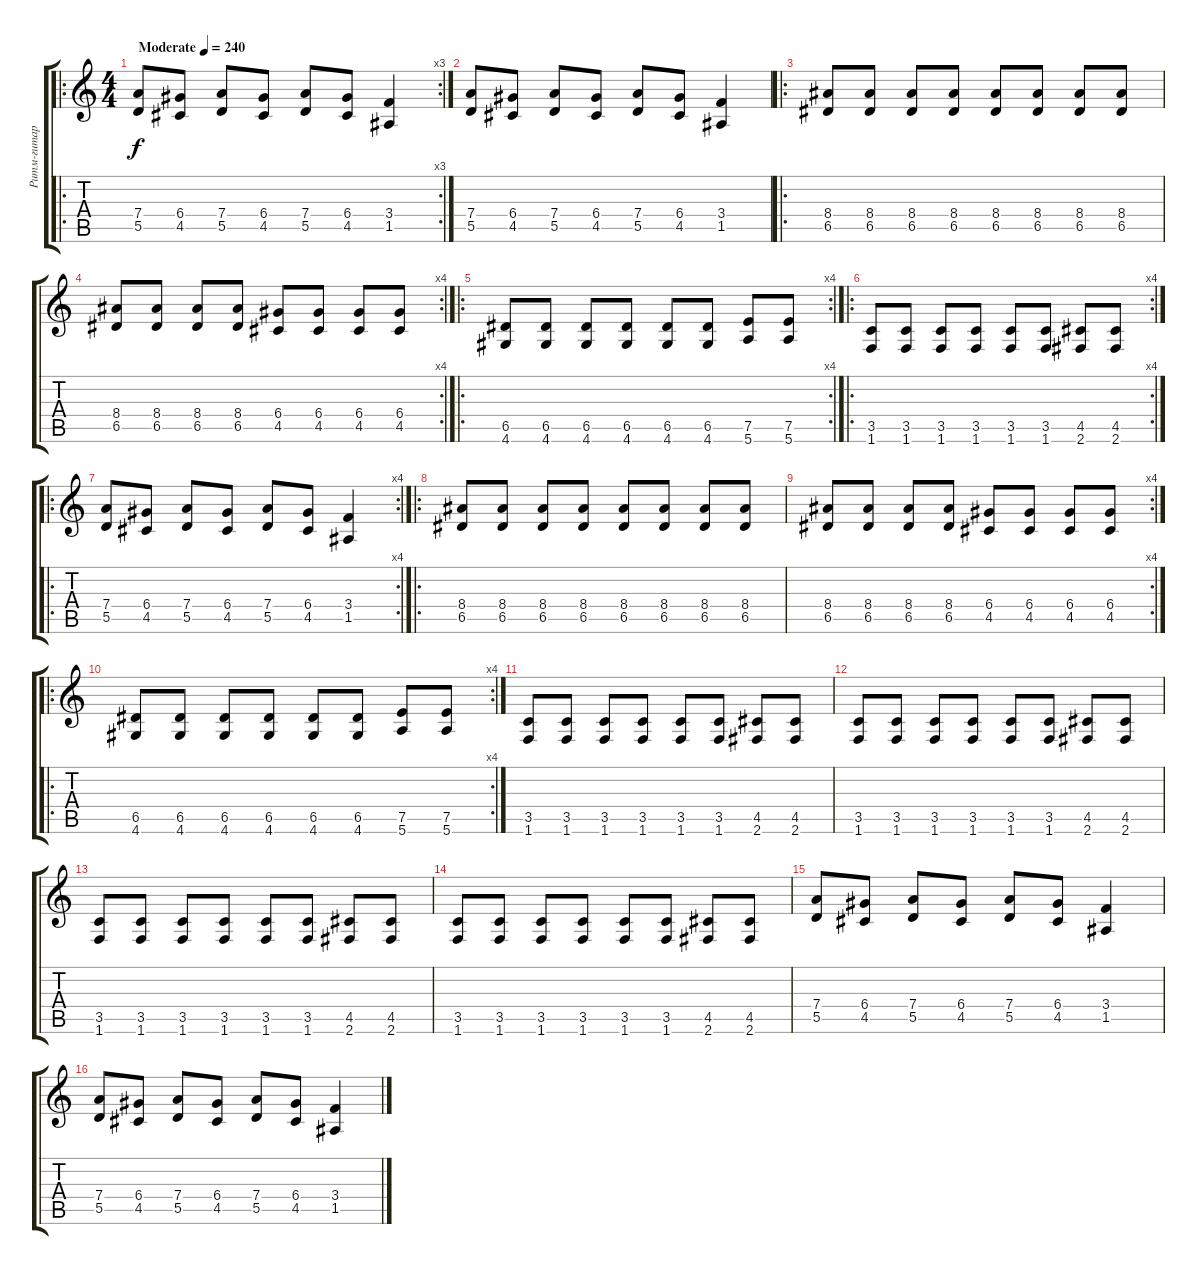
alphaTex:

\track ("Ритм-гитара (Силеноз)" "Ритм-гитар") {instrument distortionguitar}
\staff {score tabs}
\tuning (E4 B3 G3 D3 A2 E2) {hide}
\ro
\rc 3
\ts (4 4)
\tempo (240 "Moderate")
\clef g2
\ks c
(7.4 5.5).8{dy f instrument distortionguitar} (6.4 4.5).8 (7.4 5.5).8 (6.4 4.5).8 (7.4 5.5).8 (6.4 4.5).8 (3.4 1.5).4 |
(7.4 5.5).8 (6.4 4.5).8 (7.4 5.5).8 (6.4 4.5).8 (7.4 5.5).8 (6.4 4.5).8 (3.4 1.5).4 |
\ro
(8.4 6.5).8 (8.4 6.5).8 (8.4 6.5).8 (8.4 6.5).8 (8.4 6.5).8 (8.4 6.5).8 (8.4 6.5).8 (8.4 6.5).8 |
\rc 4
(8.4 6.5).8 (8.4 6.5).8 (8.4 6.5).8 (8.4 6.5).8 (6.4 4.5).8 (6.4 4.5).8 (6.4 4.5).8 (6.4 4.5).8 |
\ro
\rc 4
(6.5 4.6).8 (6.5 4.6).8 (6.5 4.6).8 (6.5 4.6).8 (6.5 4.6).8 (6.5 4.6).8 (7.5 5.6).8 (7.5 5.6).8 |
\ro
\rc 4
(3.5 1.6).8 (3.5 1.6).8 (3.5 1.6).8 (3.5 1.6).8 (3.5 1.6).8 (3.5 1.6).8 (4.5 2.6).8 (4.5 2.6).8 |
\ro
\rc 4
(7.4 5.5).8 (6.4 4.5).8 (7.4 5.5).8 (6.4 4.5).8 (7.4 5.5).8 (6.4 4.5).8 (3.4 1.5).4 |
\ro
(8.4 6.5).8 (8.4 6.5).8 (8.4 6.5).8 (8.4 6.5).8 (8.4 6.5).8 (8.4 6.5).8 (8.4 6.5).8 (8.4 6.5).8 |
\rc 4
(8.4 6.5).8 (8.4 6.5).8 (8.4 6.5).8 (8.4 6.5).8 (6.4 4.5).8 (6.4 4.5).8 (6.4 4.5).8 (6.4 4.5).8 |
\ro
\rc 4
(6.5 4.6).8 (6.5 4.6).8 (6.5 4.6).8 (6.5 4.6).8 (6.5 4.6).8 (6.5 4.6).8 (7.5 5.6).8 (7.5 5.6).8 |
(3.5 1.6).8 (3.5 1.6).8 (3.5 1.6).8 (3.5 1.6).8 (3.5 1.6).8 (3.5 1.6).8 (4.5 2.6).8 (4.5 2.6).8 |
(3.5 1.6).8 (3.5 1.6).8 (3.5 1.6).8 (3.5 1.6).8 (3.5 1.6).8 (3.5 1.6).8 (4.5 2.6).8 (4.5 2.6).8 |
(3.5 1.6).8 (3.5 1.6).8 (3.5 1.6).8 (3.5 1.6).8 (3.5 1.6).8 (3.5 1.6).8 (4.5 2.6).8 (4.5 2.6).8 |
(3.5 1.6).8 (3.5 1.6).8 (3.5 1.6).8 (3.5 1.6).8 (3.5 1.6).8 (3.5 1.6).8 (4.5 2.6).8 (4.5 2.6).8 |
(7.4 5.5).8 (6.4 4.5).8 (7.4 5.5).8 (6.4 4.5).8 (7.4 5.5).8 (6.4 4.5).8 (3.4 1.5).4 |
(7.4 5.5).8 (6.4 4.5).8 (7.4 5.5).8 (6.4 4.5).8 (7.4 5.5).8 (6.4 4.5).8 (3.4 1.5).4
